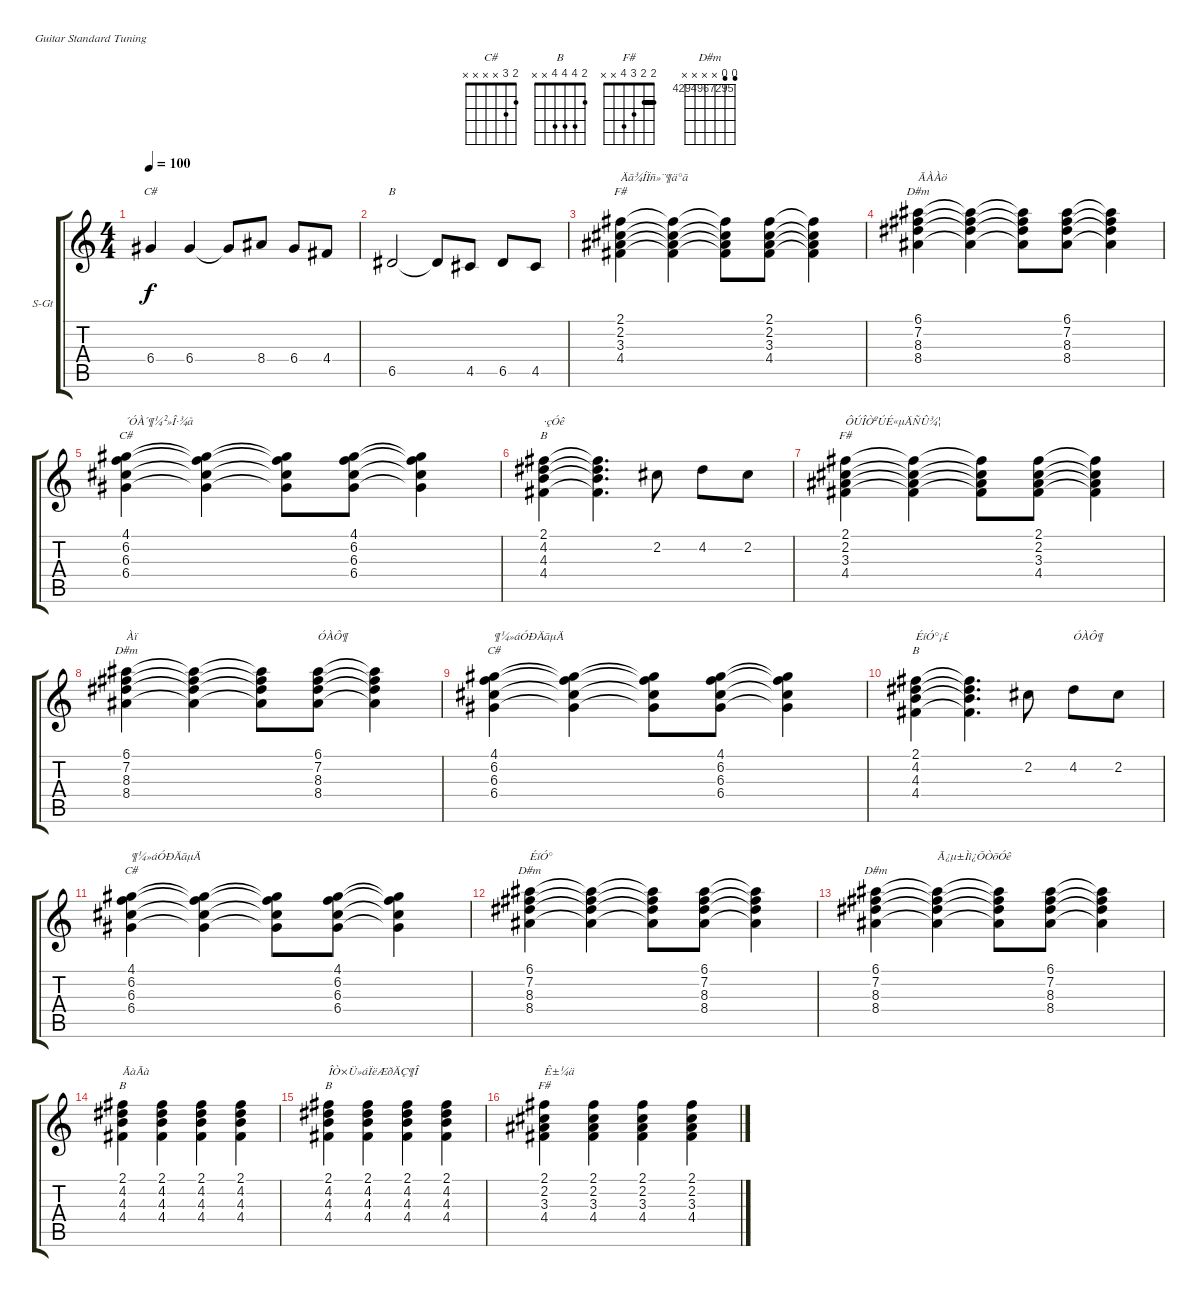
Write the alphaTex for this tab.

\bracketExtendMode groupsimilarinstruments
\firstSystemTrackNameOrientation horizontal
\otherSystemsTrackNameOrientation horizontal
\track ("F#µ÷¼üÅÌ" "S-Gt") {instrument electricgrandpiano}
\staff {score tabs}
\tuning (E4 B3 G3 D3 A2 E2)
\displaytranspose 12
\chord ("C#" x x x 7 x x) {firstfret 7}
\chord ("B" x x x x 7 x) {firstfret 7}
\chord ("F#" 3 3 x x x x) {barre 3}
\chord ("D#m" 4294967294 4294967294 x x x x) {firstfret 4294967295}
\chord ("C#" 2 3 x x x x)
\chord ("B" 0 1 x x x x)
\chord ("B" 2 4 4 4 x x)
\chord ("F#" 2 2 3 4 x x) {barre 2}
\ts (4 4)
\tempo 100
\clef g2
\ks c
6.4.4{ch "C#" dy f} 6.4.4 6.4{t}.8 8.4.8 6.4.8 4.4.8 |
6.5.2{ch "B"} 6.5{t}.8 4.5.8 6.5.8 4.5.8 |
(2.1 2.2 3.3 4.4).4{ch "F#" txt "Äã¾ÍÏñ»¨¶ä°ã"} (2.1{t} 2.2{t} 3.3{t} 4.4{t}).4 (2.1{t} 2.2{t} 3.3{t} 4.4{t}).8 (2.1 2.2 3.3 4.4).8 (2.1{t} 2.2{t} 3.3{t} 4.4{t}).4 |
(6.1 7.2 8.3 8.4).4{ch "D#m" txt "ÃÀÀö"} (6.1{t} 7.2{t} 8.3{t} 8.4{t}).4 (6.1{t} 7.2{t} 8.3{t} 8.4{t}).8 (6.1 7.2 8.3 8.4).8 (6.1{t} 7.2{t} 8.3{t} 8.4{t}).4 |
(4.1 6.2 6.3 6.4).4{ch "C#" txt "´ÓÀ´¶¼²»Î·¾å"} (4.1{t} 6.2{t} 6.3{t} 6.4{t}).4 (4.1{t} 6.2{t} 6.3{t} 6.4{t}).8 (4.1 6.2 6.3 6.4).8 (4.1{t} 6.2{t} 6.3{t} 6.4{t}).4 |
(2.1 4.2 4.3 4.4).4{ch "B" txt "·çÓê"} (2.1{t} 4.2{t} 4.3{t} 4.4{t}).4{d} 2.2.8 4.2.8 2.2.8 |
(2.1 2.2 3.3 4.4).4{ch "F#" txt "ÔÚÎÒºÚÉ«µÄÑÛ¾¦"} (2.1{t} 2.2{t} 3.3{t} 4.4{t}).4 (2.1{t} 2.2{t} 3.3{t} 4.4{t}).8 (2.1 2.2 3.3 4.4).8 (2.1{t} 2.2{t} 3.3{t} 4.4{t}).4 |
(6.1 7.2 8.3 8.4).4{ch "D#m" txt "Àï"} (6.1{t} 7.2{t} 8.3{t} 8.4{t}).4 (6.1{t} 7.2{t} 8.3{t} 8.4{t}).8 (6.1 7.2 8.3 8.4).8{txt "ÓÀÔ¶"} (6.1{t} 7.2{t} 8.3{t} 8.4{t}).4 |
(4.1 6.2 6.3 6.4).4{ch "C#" txt "¶¼»áÓÐÄãµÄ"} (4.1{t} 6.2{t} 6.3{t} 6.4{t}).4 (4.1{t} 6.2{t} 6.3{t} 6.4{t}).8 (4.1 6.2 6.3 6.4).8 (4.1{t} 6.2{t} 6.3{t} 6.4{t}).4 |
(2.1 4.2 4.3 4.4).4{ch "B" txt "ÉíÓ°¡£"} (2.1{t} 4.2{t} 4.3{t} 4.4{t}).4{d} 2.2.8 4.2.8{txt "ÓÀÔ¶"} 2.2.8 |
(4.1 6.2 6.3 6.4).4{ch "C#" txt "¶¼»áÓÐÄãµÄ"} (4.1{t} 6.2{t} 6.3{t} 6.4{t}).4 (4.1{t} 6.2{t} 6.3{t} 6.4{t}).8 (4.1 6.2 6.3 6.4).8 (4.1{t} 6.2{t} 6.3{t} 6.4{t}).4 |
(6.1 7.2 8.3 8.4).4{ch "D#m" txt "ÉíÓ°"} (6.1{t} 7.2{t} 8.3{t} 8.4{t}).4 (6.1{t} 7.2{t} 8.3{t} 8.4{t}).8 (6.1 7.2 8.3 8.4).8 (6.1{t} 7.2{t} 8.3{t} 8.4{t}).4 |
(6.1 7.2 8.3 8.4).4{ch "D#m"} (6.1{t} 7.2{t} 8.3{t} 8.4{t}).4{txt "Ã¿µ±Ìì¿ÕÒõÓê"} (6.1{t} 7.2{t} 8.3{t} 8.4{t}).8 (6.1 7.2 8.3 8.4).8 (6.1{t} 7.2{t} 8.3{t} 8.4{t}).4 |
(2.1 4.2 4.3 4.4).4{ch "B" txt "ÃàÃà"} (2.1 4.2 4.3 4.4).4 (2.1 4.2 4.3 4.4).4 (2.1 4.2 4.3 4.4).4 |
(2.1 4.2 4.3 4.4).4{ch "B" txt "ÎÒ×Ü»áÏëÆðÄÇ¶Î"} (2.1 4.2 4.3 4.4).4 (2.1 4.2 4.3 4.4).4 (2.1 4.2 4.3 4.4).4 |
(2.1 2.2 3.3 4.4).4{ch "F#" txt "Ê±¼ä"} (2.1 2.2 3.3 4.4).4 (2.1 2.2 3.3 4.4).4 (2.1 2.2 3.3 4.4).4
